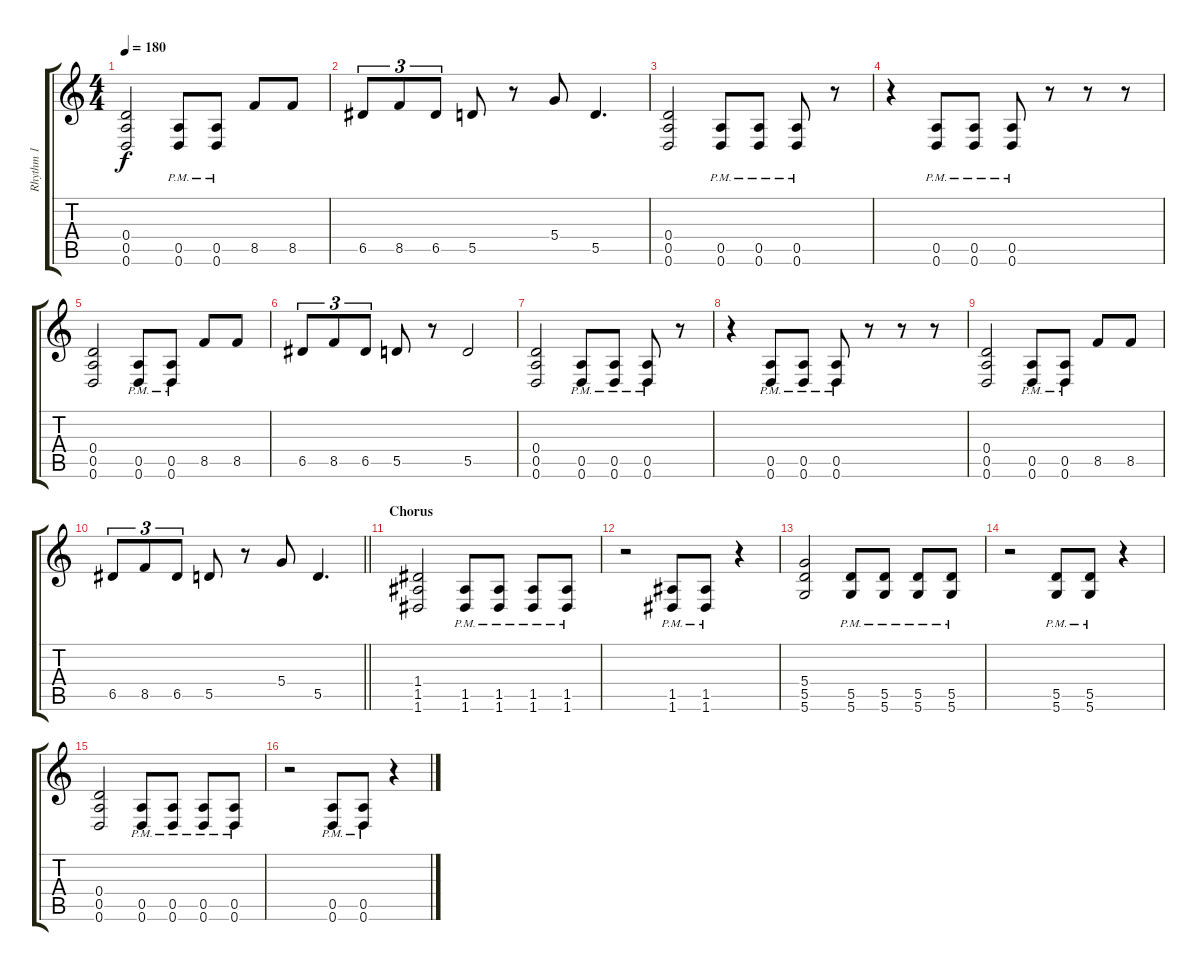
\track ("Rhythm 1" "Rhythm 1") {instrument distortionguitar}
\staff {score tabs}
\tuning (E4 B3 G3 D3 A2 D2) {hide}
\ts (4 4)
\tempo 180
\clef g2
\ks c
(0.4 0.5 0.6).2{dy f} (0.5{pm} 0.6{pm}).8 (0.5{pm} 0.6{pm}).8 8.5.8 8.5.8 |
6.5.8{tu (3 2)} 8.5.8{tu (3 2)} 6.5.8{tu (3 2)} 5.5.8 r.8 5.4.8 5.5.4{d} |
(0.4 0.5 0.6).2 (0.5{pm} 0.6{pm}).8 (0.5{pm} 0.6{pm}).8 (0.5{pm} 0.6{pm}).8 r.8 |
r.4 (0.5{pm} 0.6{pm}).8 (0.5{pm} 0.6{pm}).8 (0.5{pm} 0.6{pm}).8 r.8 r.8 r.8 |
(0.4 0.5 0.6).2 (0.5{pm} 0.6{pm}).8 (0.5{pm} 0.6{pm}).8 8.5.8 8.5.8 |
6.5.8{tu (3 2)} 8.5.8{tu (3 2)} 6.5.8{tu (3 2)} 5.5.8 r.8 5.5.2 |
(0.4 0.5 0.6).2 (0.5{pm} 0.6{pm}).8 (0.5{pm} 0.6{pm}).8 (0.5{pm} 0.6{pm}).8 r.8 |
r.4 (0.5{pm} 0.6{pm}).8 (0.5{pm} 0.6{pm}).8 (0.5{pm} 0.6{pm}).8 r.8 r.8 r.8 |
(0.4 0.5 0.6).2 (0.5{pm} 0.6{pm}).8 (0.5{pm} 0.6{pm}).8 8.5.8 8.5.8 |
\barLineRight lightlight
6.5.8{tu (3 2)} 8.5.8{tu (3 2)} 6.5.8{tu (3 2)} 5.5.8 r.8 5.4.8 5.5.4{d} |
\section ("" "Chorus")
(1.4 1.5 1.6).2 (1.5{pm} 1.6{pm}).8 (1.5{pm} 1.6{pm}).8 (1.5{pm} 1.6{pm}).8 (1.5{pm} 1.6{pm}).8 |
r.2 (1.5{pm} 1.6{pm}).8 (1.5{pm} 1.6{pm}).8 r.4 |
(5.4 5.5 5.6).2 (5.5{pm} 5.6{pm}).8 (5.5{pm} 5.6{pm}).8 (5.5{pm} 5.6{pm}).8 (5.5{pm} 5.6{pm}).8 |
r.2 (5.5{pm} 5.6{pm}).8 (5.5{pm} 5.6{pm}).8 r.4 |
(0.4 0.5 0.6).2 (0.5{pm} 0.6{pm}).8 (0.5{pm} 0.6{pm}).8 (0.5{pm} 0.6{pm}).8 (0.5{pm} 0.6{pm}).8 |
r.2 (0.5{pm} 0.6{pm}).8 (0.5{pm} 0.6{pm}).8 r.4
